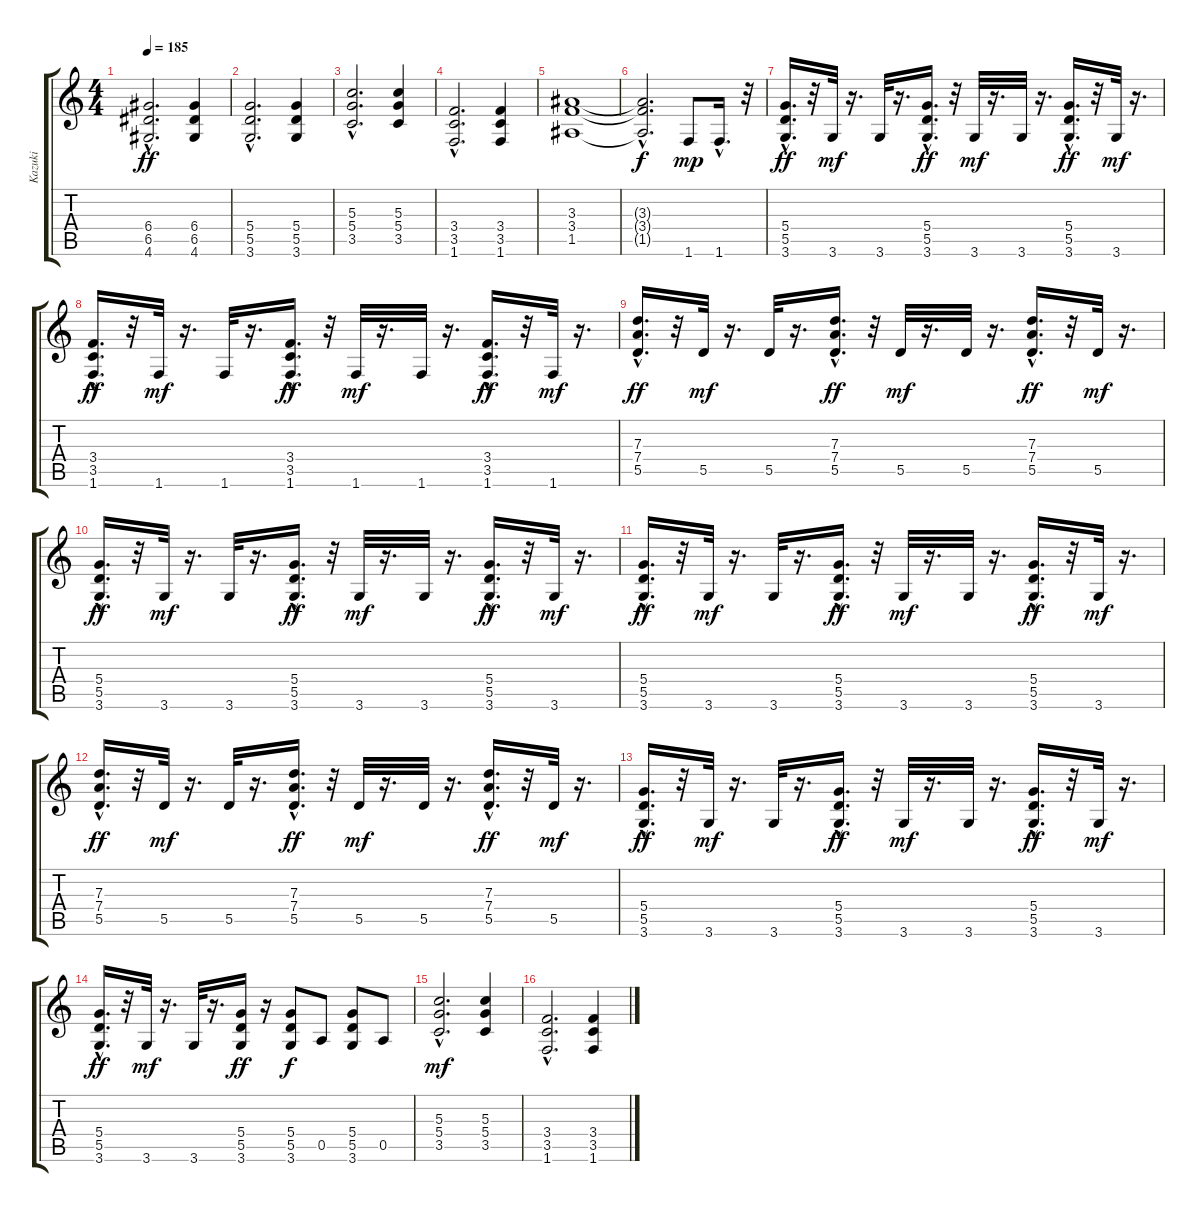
\track ("Kazuki" "Kazuki") {instrument overdrivenguitar}
\staff {score tabs}
\tuning (E4 B3 G3 D3 A2 E2) {hide}
\ts (4 4)
\tempo 185
\clef g2
\ks c
(6.4{hac} 6.5{hac} 4.6{hac}).2{d dy ff} (6.4 6.5 4.6).4 |
(5.4{hac} 5.5{hac} 3.6{hac}).2{d} (5.4 5.5 3.6).4 |
(5.3{hac} 5.4{hac} 3.5{hac}).2{d} (5.3 5.4 3.5).4 |
(3.4{hac} 3.5{hac} 1.6{hac}).2{d} (3.4 3.5 1.6).4 |
(3.3 3.4 1.5).1 |
(3.3{hac t} 3.4{hac t} 1.5{hac t}).2{d dy f} 1.6.8{dy mp} 1.6{hac}.16{d} r.32 |
(5.4{hac} 5.5{hac} 3.6{hac}).16{d dy ff} r.32 3.6.32{dy mf} r.16{d} 3.6.32 r.16{d} (5.4{hac} 5.5{hac} 3.6{hac}).16{d dy ff} r.32 3.6.32{dy mf} r.16{d} 3.6.32 r.16{d} (5.4{hac} 5.5{hac} 3.6{hac}).16{d dy ff} r.32 3.6.32{dy mf} r.16{d} |
(3.4{hac} 3.5{hac} 1.6{hac}).16{d dy ff} r.32 1.6.32{dy mf} r.16{d} 1.6.32 r.16{d} (3.4{hac} 3.5{hac} 1.6{hac}).16{d dy ff} r.32 1.6.32{dy mf} r.16{d} 1.6.32 r.16{d} (3.4{hac} 3.5{hac} 1.6{hac}).16{d dy ff} r.32 1.6.32{dy mf} r.16{d} |
(7.3{hac} 7.4{hac} 5.5{hac}).16{d dy ff} r.32 5.5.32{dy mf} r.16{d} 5.5.32 r.16{d} (7.3{hac} 7.4{hac} 5.5{hac}).16{d dy ff} r.32 5.5.32{dy mf} r.16{d} 5.5.32 r.16{d} (7.3{hac} 7.4{hac} 5.5{hac}).16{d dy ff} r.32 5.5.32{dy mf} r.16{d} |
(5.4{hac} 5.5{hac} 3.6{hac}).16{d dy ff} r.32 3.6.32{dy mf} r.16{d} 3.6.32 r.16{d} (5.4{hac} 5.5{hac} 3.6{hac}).16{d dy ff} r.32 3.6.32{dy mf} r.16{d} 3.6.32 r.16{d} (5.4{hac} 5.5{hac} 3.6{hac}).16{d dy ff} r.32 3.6.32{dy mf} r.16{d} |
(5.4{hac} 5.5{hac} 3.6{hac}).16{d dy ff} r.32 3.6.32{dy mf} r.16{d} 3.6.32 r.16{d} (5.4{hac} 5.5{hac} 3.6{hac}).16{d dy ff} r.32 3.6.32{dy mf} r.16{d} 3.6.32 r.16{d} (5.4{hac} 5.5{hac} 3.6{hac}).16{d dy ff} r.32 3.6.32{dy mf} r.16{d} |
(7.3{hac} 7.4{hac} 5.5{hac}).16{d dy ff} r.32 5.5.32{dy mf} r.16{d} 5.5.32 r.16{d} (7.3{hac} 7.4{hac} 5.5{hac}).16{d dy ff} r.32 5.5.32{dy mf} r.16{d} 5.5.32 r.16{d} (7.3{hac} 7.4{hac} 5.5{hac}).16{d dy ff} r.32 5.5.32{dy mf} r.16{d} |
(5.4{hac} 5.5{hac} 3.6{hac}).16{d dy ff} r.32 3.6.32{dy mf} r.16{d} 3.6.32 r.16{d} (5.4{hac} 5.5{hac} 3.6{hac}).16{d dy ff} r.32 3.6.32{dy mf} r.16{d} 3.6.32 r.16{d} (5.4{hac} 5.5{hac} 3.6{hac}).16{d dy ff} r.32 3.6.32{dy mf} r.16{d} |
(5.4{hac} 5.5{hac} 3.6{hac}).16{d dy ff} r.32 3.6.32{dy mf} r.16{d} 3.6.32 r.16{d} (5.4 5.5 3.6).16{dy ff} r.16 (5.4 5.5 3.6).8{dy f} 0.5.8 (5.4 5.5 3.6).8 0.5.8 |
(5.3{hac} 5.4{hac} 3.5{hac}).2{d dy mf} (5.3 5.4 3.5).4 |
(3.4{hac} 3.5{hac} 1.6{hac}).2{d} (3.4 3.5 1.6).4
